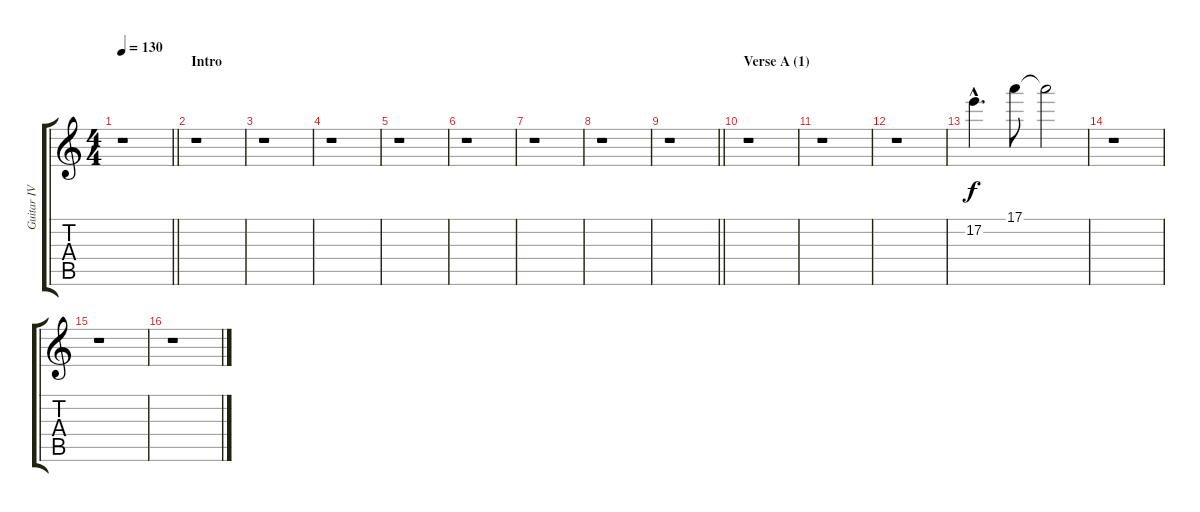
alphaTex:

\track ("Guitar IV" "Guitar IV") {instrument distortionguitar}
\staff {score tabs}
\tuning (E4 B3 G3 D3 A2 E2) {hide}
\ts (4 4)
\tempo 130
\clef g2
\barLineRight lightlight
\ks c
r.1{dy f instrument distortionguitar} |
\section ("" "Intro")
r.1 |
r.1 |
r.1 |
r.1 |
r.1 |
r.1 |
r.1 |
\barLineRight lightlight
r.1 |
\section ("" "Verse A (1)")
r.1 |
r.1 |
r.1 |
17.2{hac}.4{d} 17.1.8 17.1{t}.2 |
r.1 |
r.1 |
r.1
